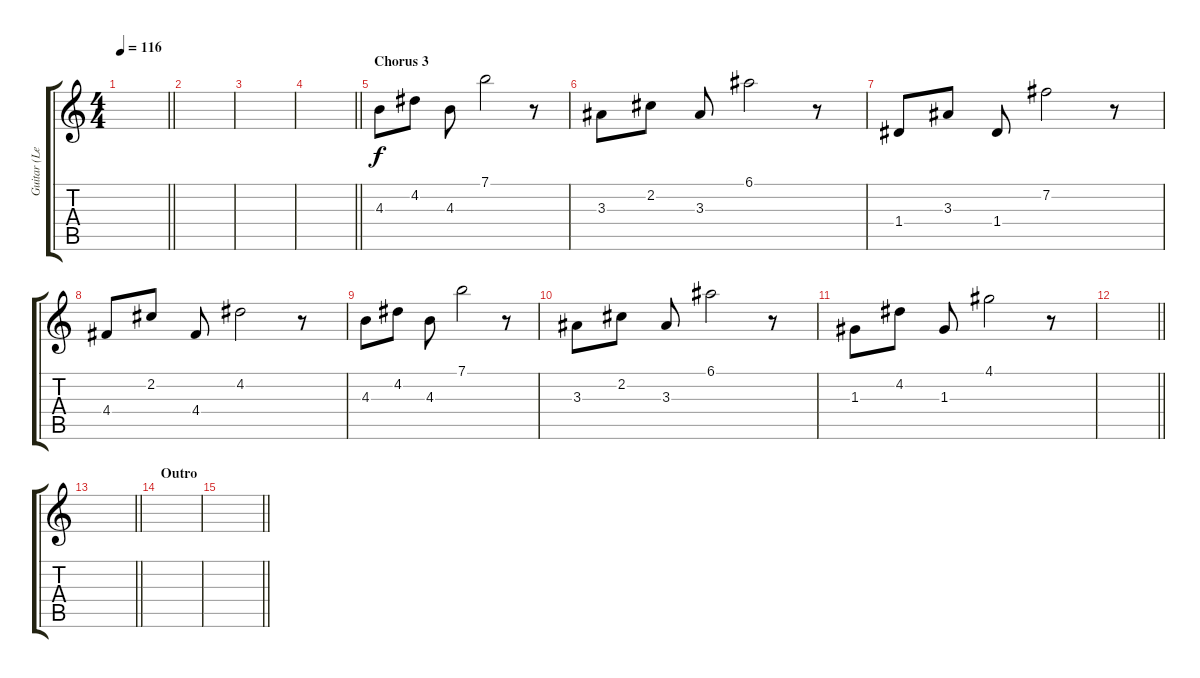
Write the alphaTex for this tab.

\track ("Guitar (Lead)" "Guitar (Le") {instrument electricguitarjazz}
\staff {score tabs}
\tuning (E4 B3 G3 D3 A2 E2) {hide}
\ts (4 4)
\tempo 116
\clef g2
\barLineRight lightlight
\ks c
|
|
|
\barLineRight lightlight
|
\section ("" "Chorus 3")
4.3.8 4.2.8 4.3.8 7.1.2 r.8 |
3.3.8 2.2.8 3.3.8 6.1.2 r.8 |
1.4.8 3.3.8 1.4.8 7.2.2 r.8 |
4.4.8 2.2.8 4.4.8 4.2.2 r.8 |
4.3.8 4.2.8 4.3.8 7.1.2 r.8 |
3.3.8 2.2.8 3.3.8 6.1.2 r.8 |
1.3.8 4.2.8 1.3.8 4.1.2 r.8 |
\barLineRight lightlight
|
\barLineRight lightlight
|
\section ("" "Outro")
|
\barLineRight lightlight
